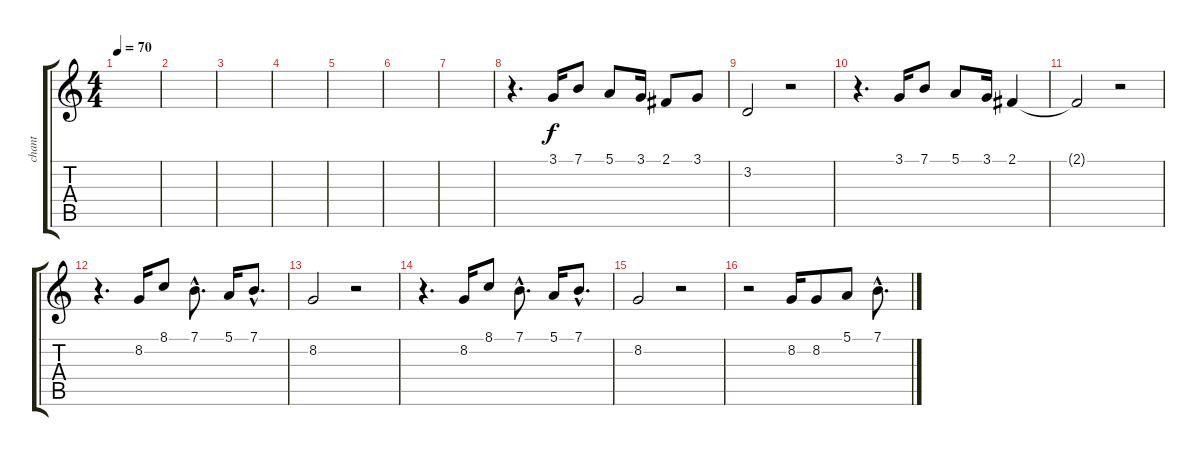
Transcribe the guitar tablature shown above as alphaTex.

\track ("chant" "chant") {instrument oboe}
\staff {score tabs}
\tuning (E4 B3 G3 D3 A2 E2) {hide}
\ts (4 4)
\tempo 70
\clef g2
\ks c
|
|
|
|
|
|
|
r.4{d} 3.1.16 7.1.8 5.1.8 3.1.16 2.1.8 3.1.8 |
3.2.2 r.2 |
r.4{d} 3.1.16 7.1.8 5.1.8 3.1.16 2.1.4 |
2.1{t}.2 r.2 |
r.4{d} 8.2.16 8.1.8 7.1{hac}.8{d} 5.1.16 7.1{hac}.8{d} |
8.2.2 r.2 |
r.4{d} 8.2.16 8.1.8 7.1{hac}.8{d} 5.1.16 7.1{hac}.8{d} |
8.2.2 r.2 |
r.2 8.2.16 8.2.8 5.1.8 7.1{hac}.8{d}
